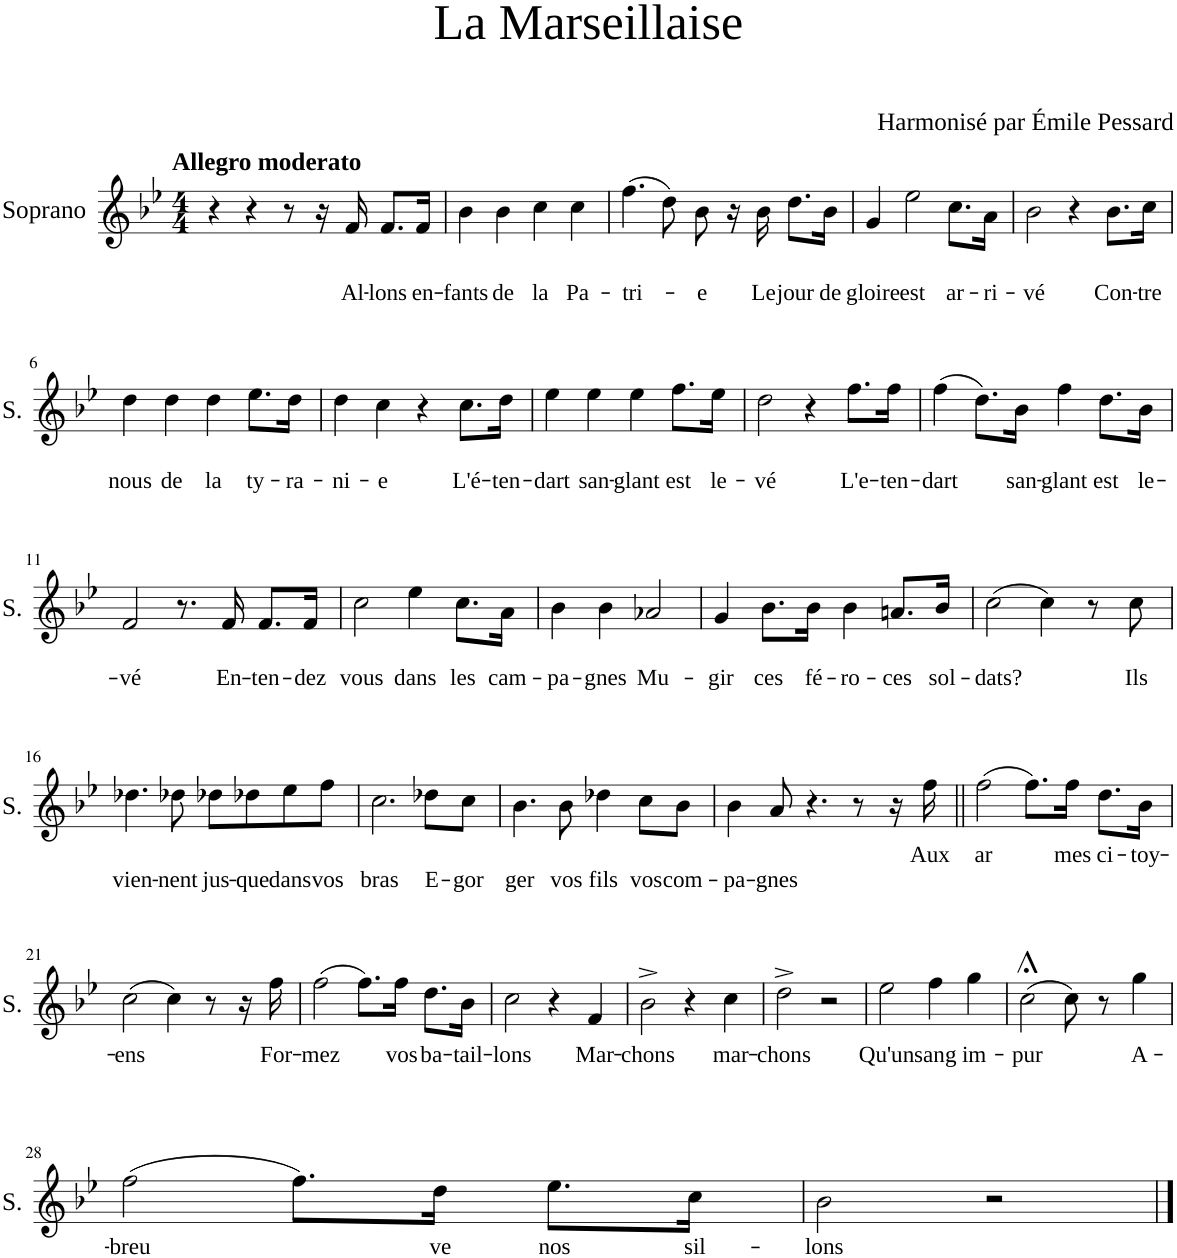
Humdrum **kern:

**kern	**text	**text
*part1	*part1	*part1
*staff1	*staff1	*staff1
*I"Soprano	*	*
*I'S.	*	*
*clefG2	*	*
*k[b-e-]	*	*
*M4/4	*	*
=1	=1	=1
!LO:TX:a:B:t=Allegro moderato	!	!
4r	.	.
4r	.	.
8r	.	.
16r	.	.
!	!	!LO:LY:b
16f/	.	Al-
!	!	!LO:LY:b
8.f/L	.	-lons
!	!	!LO:LY:b
16f/Jk	.	en-
=2	=2	=2
!	!	!LO:LY:b
4b-\	.	-fants
!	!	!LO:LY:b
4b-\	.	de
!	!	!LO:LY:b
4cc\	.	la
!	!	!LO:LY:b
4cc\	.	Pa-
=3	=3	=3
!	!	!LO:LY:b
(4.ff\	.	tri-
8dd\)	.	.
!	!	!LO:LY:b
8b-\	.	-e
16r	.	.
!	!	!LO:LY:b
16b-\	.	Le
!	!	!LO:LY:b
8.dd\L	.	jour
!	!	!LO:LY:b
16b-\Jk	.	de
=4	=4	=4
!	!	!LO:LY:b
4g/	.	gloire
!	!	!LO:LY:b
2ee-\	.	est
!	!	!LO:LY:b
8.cc\L	.	ar-
!	!	!LO:LY:b
16a\Jk	.	-ri-
=5	=5	=5
!	!	!LO:LY:b
2b-\	.	-vé
4r	.	.
!	!	!LO:LY:b
8.b-\L	.	Con-
!	!	!LO:LY:b
16cc\Jk	.	-tre
!!LO:LB:g=z
=6	=6	=6
!	!	!LO:LY:b
4dd\	.	nous
!	!	!LO:LY:b
4dd\	.	de
!	!	!LO:LY:b
4dd\	.	la
!	!	!LO:LY:b
8.ee-\L	.	ty-
!	!	!LO:LY:b
16dd\Jk	.	-ra-
=7	=7	=7
!	!	!LO:LY:b
4dd\	.	-ni-
!	!	!LO:LY:b
4cc\	.	-e
4r	.	.
!	!	!LO:LY:b
8.cc\L	.	L'é-
!	!	!LO:LY:b
16dd\Jk	.	-ten-
=8	=8	=8
!	!	!LO:LY:b
4ee-\	.	-dart
!	!	!LO:LY:b
4ee-\	.	san-
!	!	!LO:LY:b
4ee-\	.	-glant
!	!	!LO:LY:b
8.ff\L	.	est
!	!	!LO:LY:b
16ee-\Jk	.	le-
=9	=9	=9
!	!	!LO:LY:b
2dd\	.	-vé
4r	.	.
!	!	!LO:LY:b
8.ff\L	.	L'e-
!	!	!LO:LY:b
16ff\Jk	.	-ten-
=10	=10	=10
!	!	!LO:LY:b
(4ff\	.	-dart
8.dd\L)	.	.
!	!	!LO:LY:b
16b-\Jk	.	san-
!	!	!LO:LY:b
4ff\	.	-glant
!	!	!LO:LY:b
8.dd\L	.	est
!	!	!LO:LY:b
16b-\Jk	.	le-
!!LO:LB:g=z
=11	=11	=11
!	!	!LO:LY:b
2f/	.	-vé
8.r	.	.
!	!	!LO:LY:b
16f/	.	En-
!	!	!LO:LY:b
8.f/L	.	-ten-
!	!	!LO:LY:b
16f/Jk	.	-dez
=12	=12	=12
!	!	!LO:LY:b
2cc\	.	vous
!	!	!LO:LY:b
4ee-\	.	dans
!	!	!LO:LY:b
8.cc\L	.	les
!	!	!LO:LY:b
16a\Jk	.	cam-
=13	=13	=13
!	!	!LO:LY:b
4b-\	.	-pa-
!	!	!LO:LY:b
4b-\	.	-gnes
!	!	!LO:LY:b
2a-X/	.	Mu-
=14	=14	=14
!	!	!LO:LY:b
4g/	.	-gir
!	!	!LO:LY:b
8.b-\L	.	ces
!	!	!LO:LY:b
16b-\Jk	.	fé-
!	!	!LO:LY:b
4b-\	.	-ro-
!	!	!LO:LY:b
8.an/L	.	-ces
!	!	!LO:LY:b
16b-/Jk	.	sol-
=15	=15	=15
!	!	!LO:LY:b
(2cc\	.	dats?
4cc\)	.	.
8r	.	.
!	!	!LO:LY:b
8cc\	.	Ils
!!LO:LB:g=z
=16	=16	=16
!	!	!LO:LY:b
4.dd-X\	.	vien-
!	!	!LO:LY:b
8dd-X\	.	-nent
!	!	!LO:LY:b
8dd-X\L	.	jus-
!	!	!LO:LY:b
8dd-X\	.	-que
!	!	!LO:LY:b
8ee-\	.	dans
!	!	!LO:LY:b
8ff\J	.	vos
=17	=17	=17
!	!	!LO:LY:b
2.cc\	.	bras
!	!	!LO:LY:b
8dd-X\L	.	E-
!	!	!LO:LY:b
8cc\J	.	-gor
=18	=18	=18
!	!	!LO:LY:b
4.b-\	.	ger
!	!	!LO:LY:b
8b-\	.	vos
!	!	!LO:LY:b
4dd-X\	.	fils
!	!	!LO:LY:b
8cc\L	.	vos
!	!	!LO:LY:b
8b-\J	.	com-
=19	=19	=19
!	!	!LO:LY:b
4b-\	.	-pa-
!	!	!LO:LY:b
8a/	.	-gnes
4.r	.	.
8r	.	.
16r	.	.
!	!LO:LY:b	!
16ff\	Aux	.
=20||	=20||	=20||
!	!LO:LY:b	!
(2ff\	ar	.
8.ff\L)	.	.
!	!LO:LY:b	!
16ff\Jk	mes	.
!	!LO:LY:b	!
8.dd\L	ci-	.
!	!LO:LY:b	!
16b-\Jk	-toy-	.
!!LO:LB:g=z
=21	=21	=21
!	!LO:LY:b	!
(2cc\	-ens	.
4cc\)	.	.
8r	.	.
16r	.	.
!	!LO:LY:b	!
16ff\	For-	.
=22	=22	=22
!	!LO:LY:b	!
(2ff\	-mez	.
8.ff\L)	.	.
!	!LO:LY:b	!
16ff\Jk	vos	.
!	!LO:LY:b	!
8.dd\L	ba-	.
!	!LO:LY:b	!
16b-\Jk	-tail-	.
=23	=23	=23
!	!LO:LY:b	!
2cc\	-lons	.
4r	.	.
!	!LO:LY:b	!
4f/	Mar-	.
=24	=24	=24
!	!LO:LY:b	!
2b-^\	-chons	.
4r	.	.
!	!LO:LY:b	!
4cc\	mar-	.
=25	=25	=25
!	!LO:LY:b	!
2dd^\	-chons	.
2r	.	.
=26	=26	=26
!	!LO:LY:b	!
2ee-\	Qu'un	.
!	!LO:LY:b	!
4ff\	sang	.
!	!LO:LY:b	!
4gg\	im-	.
=27	=27	=27
!	!LO:LY:b	!
(2cc;<\	-pur	.
8cc\)	.	.
8r	.	.
!	!LO:LY:b	!
4gg\	A-	.
!!LO:LB:g=z
=28	=28	=28
!	!LO:LY:b	!
(2ff\	-breu	.
8.ff\L)	.	.
!	!LO:LY:b	!
16dd\Jk	ve	.
!	!LO:LY:b	!
8.ee-\L	nos	.
!	!LO:LY:b	!
16cc\Jk	sil-	.
=29	=29	=29
!	!LO:LY:b	!
2b-\	-lons	.
2r	.	.
==	==	==
*-	*-	*-
